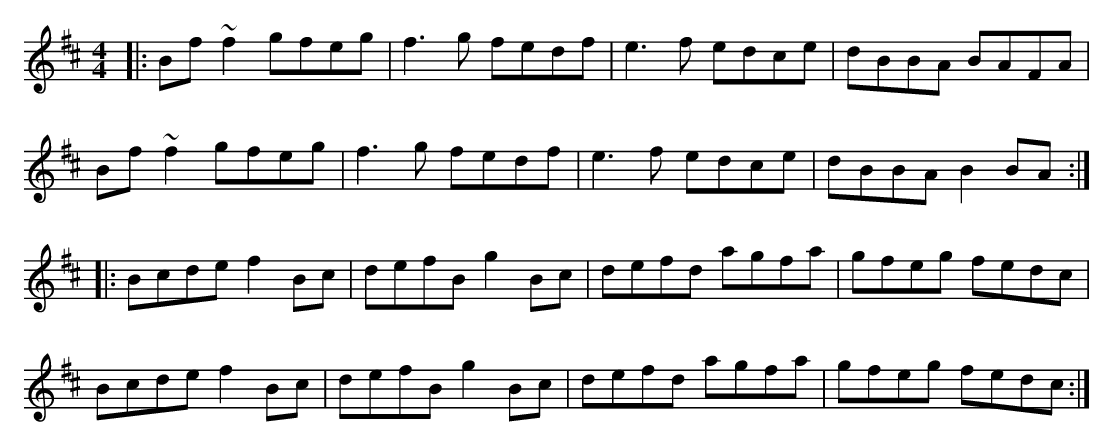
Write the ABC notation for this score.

X:1
M:4/4
K:Bmin
|:Bf ~f2 gfeg|f3 g fedf|e3 f edce|dBBA BAFA|
Bf ~f2 gfeg|f3 g fedf|e3 f edce|dBBA B2 BA:|
|:Bcde f2 Bc|defB g2 Bc|defd agfa|gfeg fedc|
Bcde f2 Bc|defB g2 Bc|defd agfa|gfeg fedc:|
